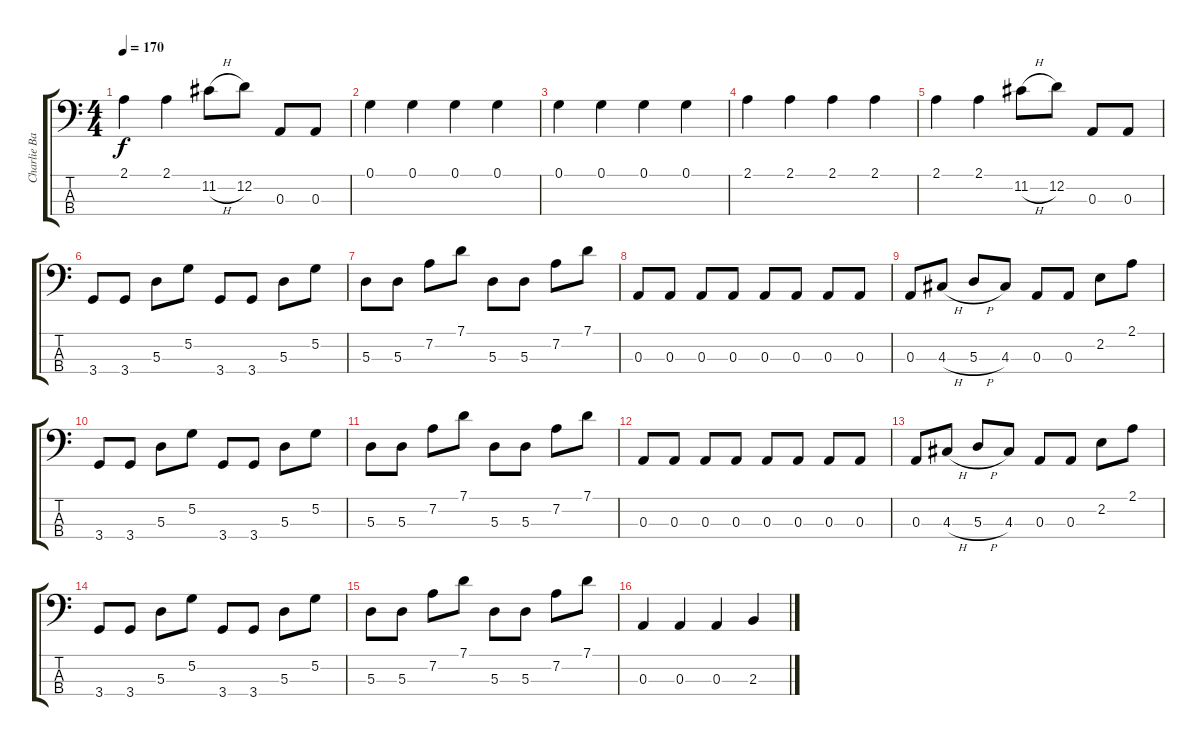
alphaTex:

\track ("Charlie Bass" "Charlie Ba") {instrument electricbassfinger}
\staff {score tabs}
\tuning (G2 D2 A1 E1) {hide}
\ts (4 4)
\tempo 170
\clef f4
\ks c
2.1.4{dy f} 2.1.4 11.2{h}.8 12.2.8 0.3.8 0.3.8 |
0.1.4 0.1.4 0.1.4 0.1.4 |
0.1.4 0.1.4 0.1.4 0.1.4 |
2.1.4 2.1.4 2.1.4 2.1.4 |
2.1.4 2.1.4 11.2{h}.8 12.2.8 0.3.8 0.3.8 |
3.4.8 3.4.8 5.3.8 5.2.8 3.4.8 3.4.8 5.3.8 5.2.8 |
5.3.8 5.3.8 7.2.8 7.1.8 5.3.8 5.3.8 7.2.8 7.1.8 |
0.3.8 0.3.8 0.3.8 0.3.8 0.3.8 0.3.8 0.3.8 0.3.8 |
0.3.8 4.3{h}.8 5.3{h}.8 4.3.8 0.3.8 0.3.8 2.2.8 2.1.8 |
3.4.8 3.4.8 5.3.8 5.2.8 3.4.8 3.4.8 5.3.8 5.2.8 |
5.3.8 5.3.8 7.2.8 7.1.8 5.3.8 5.3.8 7.2.8 7.1.8 |
0.3.8 0.3.8 0.3.8 0.3.8 0.3.8 0.3.8 0.3.8 0.3.8 |
0.3.8 4.3{h}.8 5.3{h}.8 4.3.8 0.3.8 0.3.8 2.2.8 2.1.8 |
3.4.8 3.4.8 5.3.8 5.2.8 3.4.8 3.4.8 5.3.8 5.2.8 |
5.3.8 5.3.8 7.2.8 7.1.8 5.3.8 5.3.8 7.2.8 7.1.8 |
0.3.4 0.3.4 0.3.4 2.3.4
